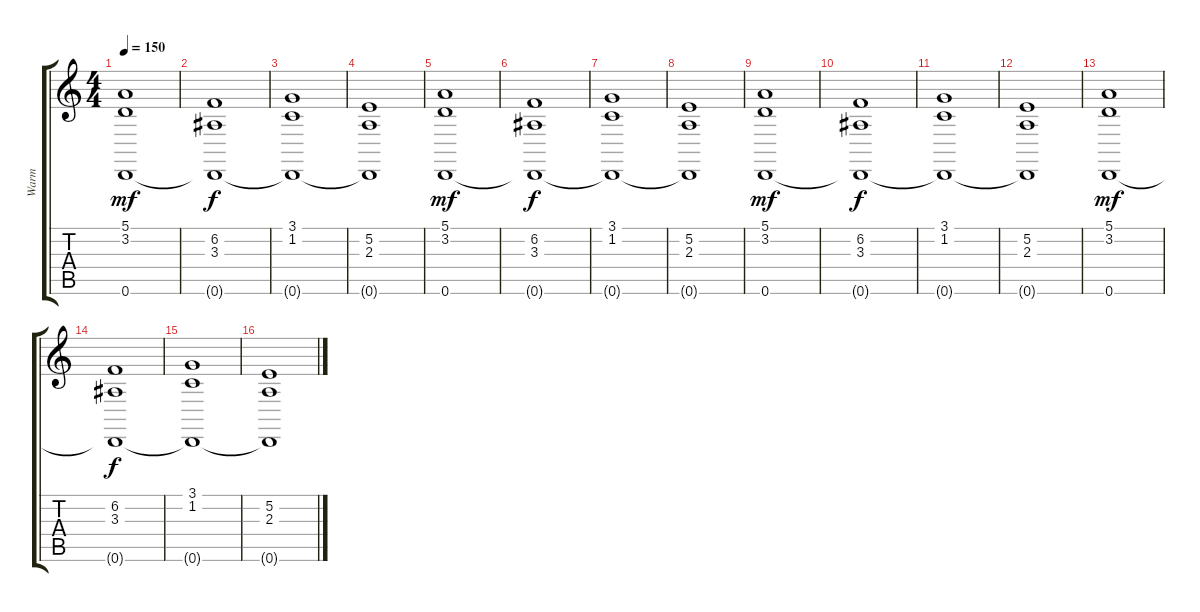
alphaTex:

\track ("Warm" "Warm") {instrument pad2warm}
\staff {score tabs}
\tuning (E4 B3 G3 D3 A2 D2) {hide}
\ts (4 4)
\tempo 150
\clef g2
\ks c
(5.1 3.2 0.6).1{dy mf instrument pad2warm} |
(6.2 3.3 0.6{t}).1{dy f} |
(3.1 1.2 0.6{t}).1 |
(5.2 2.3 0.6{t}).1 |
(5.1 3.2 0.6).1{dy mf} |
(6.2 3.3 0.6{t}).1{dy f} |
(3.1 1.2 0.6{t}).1 |
(5.2 2.3 0.6{t}).1 |
(5.1 3.2 0.6).1{dy mf} |
(6.2 3.3 0.6{t}).1{dy f} |
(3.1 1.2 0.6{t}).1 |
(5.2 2.3 0.6{t}).1 |
(5.1 3.2 0.6).1{dy mf} |
(6.2 3.3 0.6{t}).1{dy f} |
(3.1 1.2 0.6{t}).1 |
(5.2 2.3 0.6{t}).1
